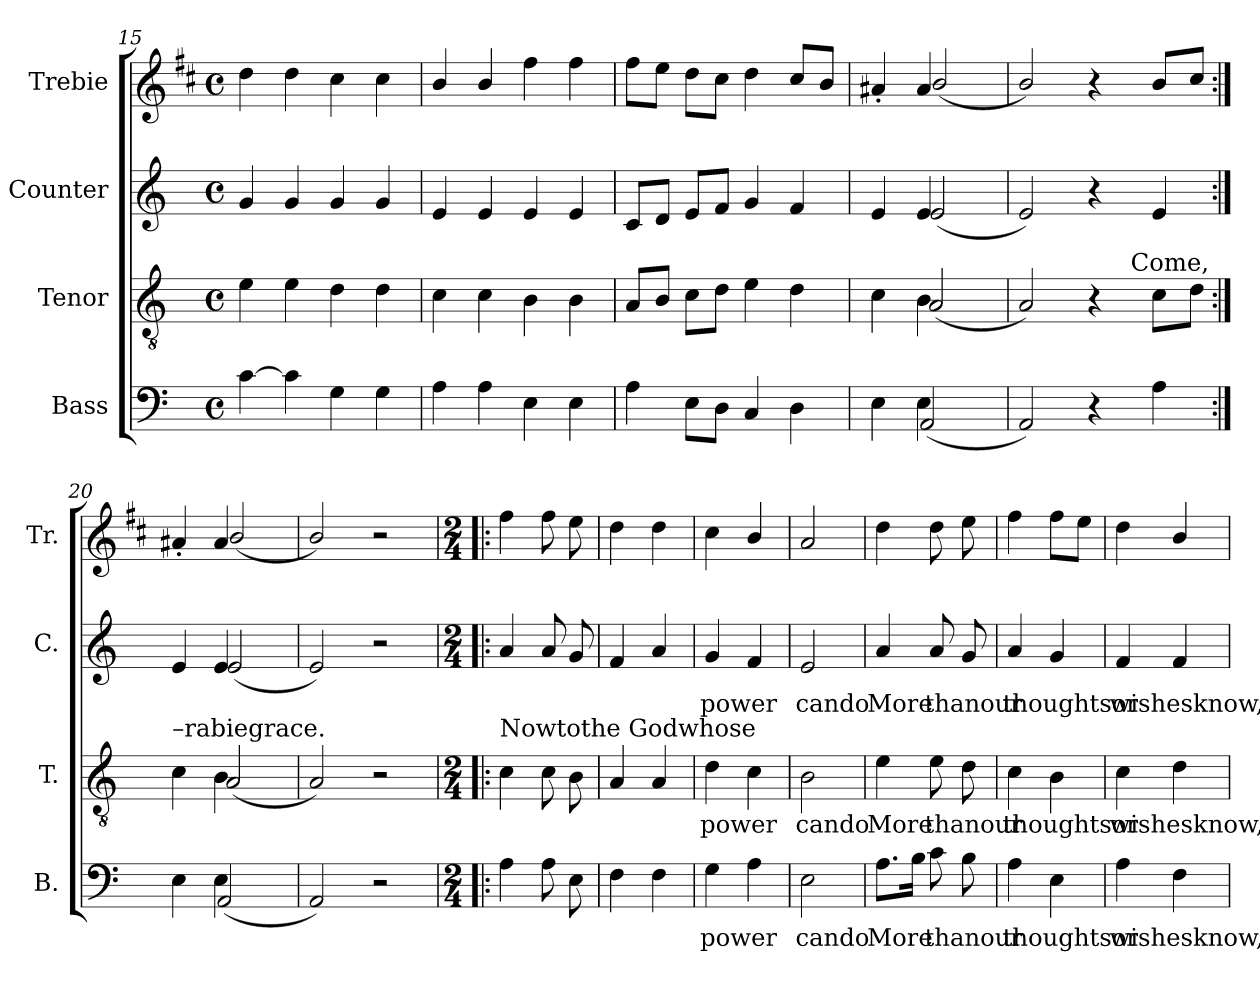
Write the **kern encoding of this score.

**kern	**text	**kern	**text	**kern	**text	**kern
*part4	*part4	*part3	*part3	*part2	*part2	*part1
*staff4	*staff4	*staff3	*staff3	*staff2	*staff2	*staff1
*I"Bass	*	*I"Tenor	*	*I"Counter	*	*I"Trebie
*I'B.	*	*I'T.	*	*I'C.	*	*I'Tr.
*clefF4	*	*clefGv2	*	*clefG2	*	*clefG2
*	*	*	*	*	*	*ITrd1c2
*k[]	*	*k[]	*	*k[]	*	*k[]
*C:	*	*C:	*	*C:	*	*C:
*M4/4	*	*M4/4	*	*M4/4	*	*M4/4
*met(c)	*	*met(c)	*	*met(c)	*	*met(c)
=15	=15	=15	=15	=15	=15	=15
!LO:N:head=solid	!	!LO:N:head=solid	!	!	!	!LO:N:head=solid
[<4c\	.	4e\	.	4g/	.	4cc>\
!LO:N:head=solid	!	!LO:N:head=solid	!	!	!	!LO:N:head=solid
4c\]	.	4e\	.	4g/	.	4cc\
!	!	!	!	!	!	!LO:N:head=solid
4G\	.	4d\	.	4g/	.	4b\
!	!	!	!	!	!	!LO:N:head=solid
4G\	.	4d\	.	4g/	.	4b\
=16	=16	=16	=16	=16	=16	=16
!LO:N:head=solid	!	!LO:N:head=solid	!	!LO:N:head=solid	!	!LO:N:head=solid
4A\	.	4c\	.	4e/	.	4a/
!LO:N:head=solid	!	!LO:N:head=solid	!	!LO:N:head=solid	!	!LO:N:head=solid
4A\	.	4c\	.	4e/	.	4a/
!LO:N:head=solid	!	!LO:N:head=solid	!	!LO:N:head=solid	!	!LO:N:head=solid
4E\	.	4B\	.	4e/	.	4ee\
!LO:N:head=solid	!	!LO:N:head=solid	!	!LO:N:head=solid	!	!LO:N:head=solid
4E\	.	4B\	.	4e/	.	4ee\
=17	=17	=17	=17	=17	=17	=17
!LO:N:head=solid	!	!LO:N:head=solid	!	!LO:N:head=solid	!	!LO:N:head=solid
4A\	.	8A/L	.	8c/L	.	8ee\L
!	!	!LO:N:head=solid	!	!	!	!
.	.	8B/J	.	8d/J	.	8dd\J
!LO:N:head=solid	!	!LO:N:head=solid	!	!LO:N:head=solid	!	!LO:N:head=solid
8E\L	.	8c\L	.	8e/L	.	8cc\L
!	!	!	!	!LO:N:head=solid	!	!LO:N:head=solid
8D\J	.	8d\J	.	8f/J	.	8b\J
!LO:N:head=solid	!	!LO:N:head=solid	!	!	!	!LO:N:head=solid
4C/	.	4e\	.	4g/	.	4cc\
!	!	!	!	!LO:N:head=solid	!	!LO:N:head=solid
4D\	.	4d\	.	4f/	.	8b/L
!	!	!	!	!	!	!LO:N:head=solid
.	.	.	.	.	.	8a/J
=18	=18	=18	=18	=18	=18	=18
!LO:N:head=solid	!	!LO:N:head=solid	!	!LO:N:head=solid	!	!
*^	*	*^	*	*^	*	*^
4E\	4ryy	.	4c\	4ryy	.	4e/	4ryy	.	4g#X'>/	4ryy
!LO:N:head=solid	!LO:N:head=open	!	!LO:N:head=solid	!LO:N:head=open	!	!LO:N:head=solid	!LO:N:head=open	!	!	!LO:N:head=open
4E\	(<2AA/	.	4B\	(<2A/	.	4e/	(<2e/	.	4g#/	(<2a/
4ryy	.	.	4ryy	.	.	4ryy	.	.	4ryy	.
*	*	*	*	*	*	*v	*v	*	*	*
*v	*v	*	*	*	*	*	*	*v	*v
=19	=19	=19	=19	=19	=19	=19	=19
!LO:N:head=open	!	!LO:N:head=open	!	!	!LO:N:head=open	!	!LO:N:head=open
2AA/)	.	2A/)	3%2ryy	.	2e/)	.	2a/)
4r	.	4r	.	.	4r	.	4r
.	.	.	96ryy	.	.	.	.
!	!	!	!LO:TX:a:t=Come,	!	!	!	!
.	.	.	6ryy	.	.	.	.
!LO:N:head=solid	!	!LO:N:head=solid	!	!	!LO:N:head=solid	!	!LO:N:head=solid
4A\	.	8c\L	.	.	4e/	.	8a/L
.	.	.	12...ryy	.	.	.	.
!	!	!	!	!	!	!	!LO:N:head=solid
.	.	8d\J	.	.	.	.	8b/J
=20:|!	=20:|!	=20:|!	=20:|!	=20:|!	=20:|!	=20:|!	=20:|!
!	!	!LO:TX:a:t=–rabiegrace.	!	!	!	!	!
!LO:N:head=solid	!	!LO:N:head=solid	!	!	!LO:N:head=solid	!	!
*^	*	*	*	*	*^	*	*^
4E\	4ryy	.	4c\	4ryy	.	4e/	4ryy	.	4g#X'>/	4ryy
!LO:N:head=solid	!LO:N:head=open	!	!LO:N:head=solid	!LO:N:head=open	!	!LO:N:head=solid	!LO:N:head=open	!	!	!LO:N:head=open
4E\	(<2AA/	.	4B\	(<2A/	.	4e/	(<2e/	.	4g#/	(<2a/
4ryy	.	.	4ryy	.	.	4ryy	.	.	4ryy	.
*v	*v	*	*	*	*	*v	*v	*	*v	*v
*	*	*v	*v	*	*	*	*
=21	=21	=21	=21	=21	=21	=21
!LO:N:head=open	!	!LO:N:head=open	!	!LO:N:head=open	!	!LO:N:head=open
2AA/)	.	2A/)	.	2e/)	.	2a/)
2r	.	2r	.	2r	.	2r
=22!|:	=22!|:	=22!|:	=22!|:	=22!|:	=22!|:	=22!|:
*M2/4	*	*M2/4	*	*M2/4	*	*M2/4
!	!	!LO:TX:a:t=Nowtothe Godwhose	!	!	!	!
!LO:N:head=solid	!	!LO:N:head=solid	!	!LO:N:head=solid	!	!LO:N:head=solid
4A\	.	4c\	.	4a/	.	4ee\
!LO:N:head=solid	!	!LO:N:head=solid	!	!LO:N:head=solid	!	!LO:N:head=solid
8A\	.	8c\	.	8a/	.	8ee\
!LO:N:head=solid	!	!LO:N:head=solid	!	!	!	!
8E\	.	8B\	.	8g/	.	8dd\
=23	=23	=23	=23	=23	=23	=23
!LO:N:head=solid	!	!LO:N:head=solid	!	!LO:N:head=solid	!	!LO:N:head=solid
4F\	.	4A/	.	4f/	.	4cc\
!LO:N:head=solid	!	!LO:N:head=solid	!	!LO:N:head=solid	!	!LO:N:head=solid
4F\	.	4A/	.	4a/	.	4cc\
!!LO:PB:g=z
=24	=24	=24	=24	=24	=24	=24
!	!LO:LY:a	!	!LO:LY:a	!	!LO:LY:b	!LO:N:head=solid
4G\	power	4d\	power	4g/	power	4b\
!LO:N:head=solid	!	!LO:N:head=solid	!	!LO:N:head=solid	!	!LO:N:head=solid
4A\	.	4c\	.	4f/	.	4a/
=25	=25	=25	=25	=25	=25	=25
!LO:N:head=open	!LO:LY:a	!LO:N:head=open	!LO:LY:a	!LO:N:head=open	!LO:LY:b	!
2E\	cando	2B\	cando	2e/	cando	2g/
=26	=26	=26	=26	=26	=26	=26
!LO:N:head=solid	!LO:LY:a	!LO:N:head=solid	!LO:LY:a	!LO:N:head=solid	!LO:LY:b	!LO:N:head=solid
8.A\L	More	4e\	More	4a/	More	4cc\
!LO:N:head=solid	!	!	!	!	!	!
16B\Jk	.	.	.	.	.	.
!LO:N:head=solid	!LO:LY:a	!LO:N:head=solid	!LO:LY:a	!LO:N:head=solid	!LO:LY:b	!LO:N:head=solid
8c\	thanour	8e\	thanour	8a/	thanour	8cc\
!LO:N:head=solid	!	!	!	!	!	!
8B\	.	8d\	.	8g/	.	8dd\
=27	=27	=27	=27	=27	=27	=27
!LO:N:head=solid	!LO:LY:a	!LO:N:head=solid	!LO:LY:a	!LO:N:head=solid	!LO:LY:b	!LO:N:head=solid
4A\	thoughtsor	4c\	thoughtsor	4a/	thoughtsor	4ee\
!LO:N:head=solid	!	!LO:N:head=solid	!	!	!	!LO:N:head=solid
4E\	.	4B\	.	4g/	.	8ee\L
.	.	.	.	.	.	8dd\J
=28	=28	=28	=28	=28	=28	=28
!LO:N:head=solid	!LO:LY:a	!LO:N:head=solid	!LO:LY:a	!LO:N:head=solid	!LO:LY:b	!LO:N:head=solid
4A\	wishesknow,	4c\	wishesknow,	4f/	wishesknow,	4cc\
!LO:N:head=solid	!	!	!	!LO:N:head=solid	!	!LO:N:head=solid
4F\	.	4d\	.	4f/	.	4a/
=	=	=	=	=	=	=
*-	*-	*-	*-	*-	*-	*-
